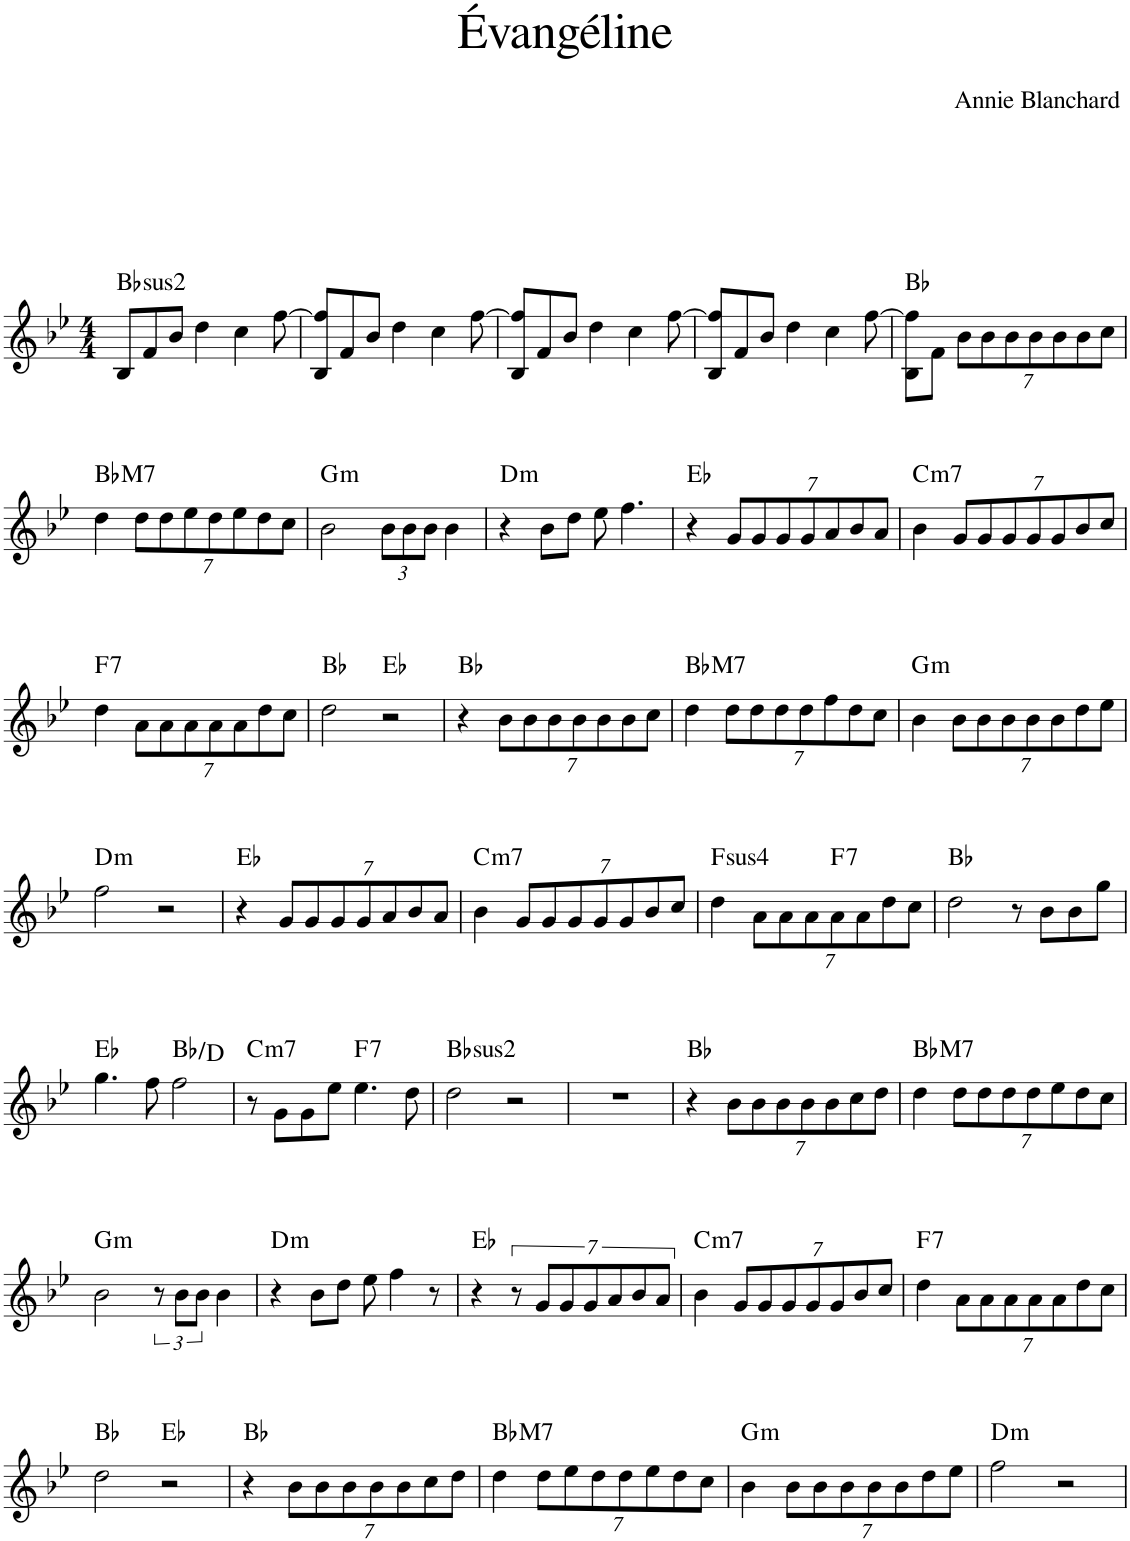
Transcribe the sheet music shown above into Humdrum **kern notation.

**kern	**harte
*part1	*part1
*staff1	*
*I"Piano	*
*I'Pno.	*
*clefG2	*
*k[b-e-]	*
*M4/4	*
=1	=1
!	!LO:H:kt=2
8B-/L	Bb:(1,2,5)
8f/	.
8b-/J	.
4dd\	.
4cc\	.
[8ff\	.
=2	=2
8B-/ 8ff/]L	.
8f/	.
8b-/J	.
4dd\	.
4cc\	.
[8ff\	.
=3	=3
8B-/ 8ff/]L	.
8f/	.
8b-/J	.
4dd\	.
4cc\	.
[8ff\	.
=4	=4
8B-/ 8ff/]L	.
8f/	.
8b-/J	.
4dd\	.
4cc\	.
[8ff\	.
=5	=5
8B-\ 8ff\]L	Bb:maj
8f\J	.
*Xbrackettup	*
28%3b-\L	.
28%3b-\	.
28%3b-\	.
28%3b-\	.
28%3b-\	.
28%3b-\	.
28%3cc\J	.
!!LO:LB:g=z
=6	=6
!	!LO:H:kt=M7
4dd\	Bb:maj7
28%3dd\L	.
28%3dd\	.
28%3ee-\	.
28%3dd\	.
28%3ee-\	.
28%3dd\	.
28%3cc\J	.
=7	=7
!	!LO:H:kt=m
2b-\	G:min
12b-\L	.
12b-\	.
12b-\J	.
4b-\	.
=8	=8
!	!LO:H:kt=m
4r	D:min
8b-\L	.
8dd\J	.
8ee-\	.
4.ff\	.
=9	=9
4r	Eb:maj
28%3g/L	.
28%3g/	.
28%3g/	.
28%3g/	.
28%3a/	.
28%3b-/	.
28%3a/J	.
=10	=10
!	!LO:H:kt=m7
4b-\	C:min7
28%3g/L	.
28%3g/	.
28%3g/	.
28%3g/	.
28%3g/	.
28%3b-/	.
28%3cc/J	.
!!LO:LB:g=z
=11	=11
!	!LO:H:kt=7
4dd\	F:7
28%3a\L	.
28%3a\	.
28%3a\	.
28%3a\	.
28%3a\	.
28%3dd\	.
28%3cc\J	.
=12	=12
2dd\	Bb:maj
2r	Eb:maj
=13	=13
4r	Bb:maj
28%3b-\L	.
28%3b-\	.
28%3b-\	.
28%3b-\	.
28%3b-\	.
28%3b-\	.
28%3cc\J	.
=14	=14
!	!LO:H:kt=M7
4dd\	Bb:maj7
28%3dd\L	.
28%3dd\	.
28%3dd\	.
28%3dd\	.
28%3ff\	.
28%3dd\	.
28%3cc\J	.
=15	=15
!	!LO:H:kt=m
4b-\	G:min
28%3b-\L	.
28%3b-\	.
28%3b-\	.
28%3b-\	.
28%3b-\	.
28%3dd\	.
28%3ee-\J	.
!!LO:LB:g=z
=16	=16
!	!LO:H:kt=m
2ff\	D:min
2r	.
=17	=17
4r	Eb:maj
28%3g/L	.
28%3g/	.
28%3g/	.
28%3g/	.
28%3a/	.
28%3b-/	.
28%3a/J	.
=18	=18
!	!LO:H:kt=m7
4b-\	C:min7
28%3g/L	.
28%3g/	.
28%3g/	.
28%3g/	.
28%3g/	.
28%3b-/	.
28%3cc/J	.
=19	=19
!	!LO:H:kt=4
4dd\	F:sus4
28%3a\L	.
28%3a\	.
28%3a\	.
!	!LO:H:kt=7
28%3a\	F:7
28%3a\	.
28%3dd\	.
28%3cc\J	.
=20	=20
2dd\	Bb:maj
8r	.
8b-\L	.
8b-\	.
8gg\J	.
!!LO:LB:g=z
=21	=21
4.gg\	Eb:maj
8ff\	.
2ff\	Bb:maj/3
=22	=22
!	!LO:H:kt=m7
8r	C:min7
8g\L	.
8g\	.
8ee-\J	.
!	!LO:H:kt=7
4.ee-\	F:7
8dd\	.
=23	=23
!	!LO:H:kt=2
2dd\	Bb:(1,2,5)
2r	.
=24	=24
1r	.
=25	=25
4r	Bb:maj
28%3b-\L	.
28%3b-\	.
28%3b-\	.
28%3b-\	.
28%3b-\	.
28%3cc\	.
28%3dd\J	.
=26	=26
!	!LO:H:kt=M7
4dd\	Bb:maj7
28%3dd\L	.
28%3dd\	.
28%3dd\	.
28%3dd\	.
28%3ee-\	.
28%3dd\	.
28%3cc\J	.
!!LO:LB:g=z
=27	=27
!	!LO:H:kt=m
2b-\	G:min
*brackettup	*
12r	.
12b-\L	.
12b-\J	.
4b-\	.
=28	=28
!	!LO:H:kt=m
4r	D:min
8b-\L	.
8dd\J	.
8ee-\	.
4ff\	.
8r	.
=29	=29
4r	Eb:maj
28%3r	.
28%3g/L	.
28%3g/	.
28%3g/	.
28%3a/	.
28%3b-/	.
28%3a/J	.
=30	=30
!	!LO:H:kt=m7
4b-\	C:min7
*Xbrackettup	*
28%3g/L	.
28%3g/	.
28%3g/	.
28%3g/	.
28%3g/	.
28%3b-/	.
28%3cc/J	.
=31	=31
!	!LO:H:kt=7
4dd\	F:7
28%3a\L	.
28%3a\	.
28%3a\	.
28%3a\	.
28%3a\	.
28%3dd\	.
28%3cc\J	.
!!LO:LB:g=z
=32	=32
2dd\	Bb:maj
2r	Eb:maj
=33	=33
4r	Bb:maj
28%3b-\L	.
28%3b-\	.
28%3b-\	.
28%3b-\	.
28%3b-\	.
28%3cc\	.
28%3dd\J	.
=34	=34
!	!LO:H:kt=M7
4dd\	Bb:maj7
28%3dd\L	.
28%3ee-\	.
28%3dd\	.
28%3dd\	.
28%3ee-\	.
28%3dd\	.
28%3cc\J	.
=35	=35
!	!LO:H:kt=m
4b-\	G:min
28%3b-\L	.
28%3b-\	.
28%3b-\	.
28%3b-\	.
28%3b-\	.
28%3dd\	.
28%3ee-\J	.
=36	=36
!	!LO:H:kt=m
2ff\	D:min
2r	.
=	=
*-	*-
